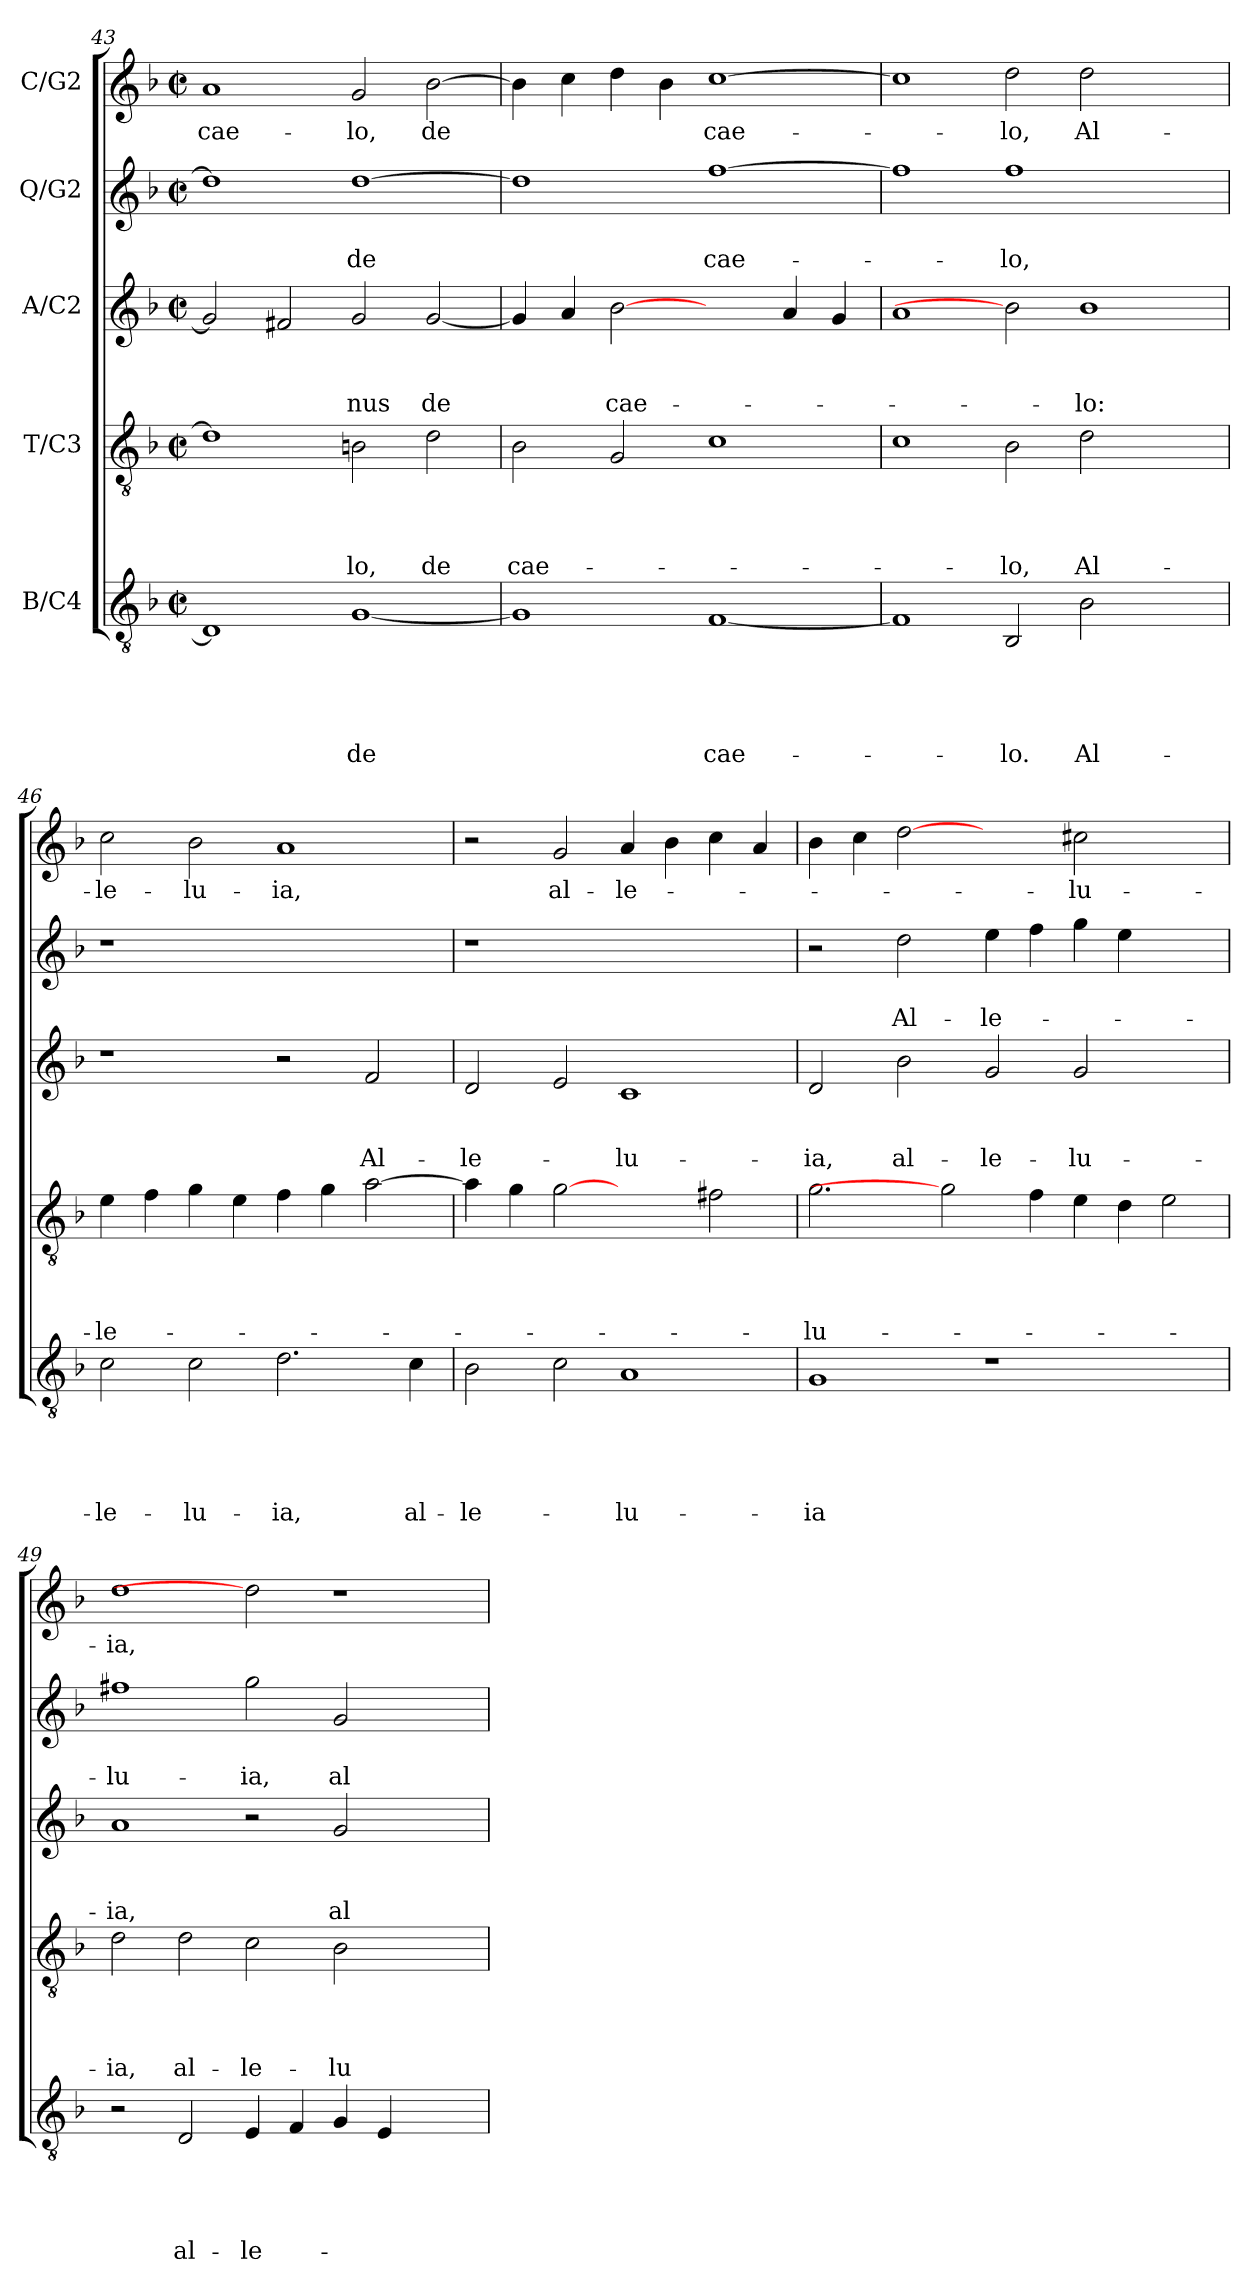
**kern	**text	**text	**text	**text	**text	**kern	**text	**text	**text	**text	**kern	**text	**text	**text	**kern	**text	**text	**kern	**text
*part5	*part5	*part5	*part5	*part5	*part5	*part4	*part4	*part4	*part4	*part4	*part3	*part3	*part3	*part3	*part2	*part2	*part2	*part1	*part1
*staff5	*staff5	*staff5	*staff5	*staff5	*staff5	*staff4	*staff4	*staff4	*staff4	*staff4	*staff3	*staff3	*staff3	*staff3	*staff2	*staff2	*staff2	*staff1	*staff1
*I"B/C4	*	*	*	*	*	*I"T/C3	*	*	*	*	*I"A/C2	*	*	*	*I"Q/G2	*	*	*I"C/G2	*
!!LO:LB:g=z
*clefGv2	*	*	*	*	*	*clefGv2	*	*	*	*	*clefG2	*	*	*	*clefG2	*	*	*clefG2	*
*k[b-]	*	*	*	*	*	*k[b-]	*	*	*	*	*k[b-]	*	*	*	*k[b-]	*	*	*k[b-]	*
*F:	*	*	*	*	*	*F:	*	*	*	*	*F:	*	*	*	*F:	*	*	*F:	*
*M2/2	*	*	*	*	*	*M2/2	*	*	*	*	*M2/2	*	*	*	*M2/2	*	*	*M2/2	*
*met(c|)	*	*	*	*	*	*met(c|)	*	*	*	*	*met(c|)	*	*	*	*met(c|)	*	*	*met(c|)	*
=43	=43	=43	=43	=43	=43	=43	=43	=43	=43	=43	=43	=43	=43	=43	=43	=43	=43	=43	=43
!	!	!	!	!	!	!	!	!	!	!	!	!	!	!	!	!	!	!	!LO:LY:b
1D]	.	.	.	.	.	1d]	.	.	.	.	2g/]	.	.	.	1dd]	.	.	1a	cae-
.	.	.	.	.	.	.	.	.	.	.	2f#X/	.	.	.	.	.	.	.	.
!	!	!	!	!	!LO:LY:b	!	!	!	!	!LO:LY:b	!	!	!	!LO:LY:b	!	!	!LO:LY:b	!	!LO:LY:b
[1G	.	.	.	.	de	2Bn\	.	.	.	-lo,	2g/	.	.	-nus	[1dd	.	de	2g/	-lo,
!	!	!	!	!	!	!	!	!	!	!LO:LY:b	!	!	!	!LO:LY:b	!	!	!	!	!LO:LY:b
.	.	.	.	.	.	2d\	.	.	.	de	[2g/	.	.	de	.	.	.	[2b-\	de
=44	=44	=44	=44	=44	=44	=44	=44	=44	=44	=44	=44	=44	=44	=44	=44	=44	=44	=44	=44
!	!	!	!	!	!	!	!	!	!	!LO:LY:b	!	!	!	!	!	!	!	!	!
1G]	.	.	.	.	.	2B-\	.	.	.	cae-	4g/]	.	.	.	1dd]	.	.	4b-\]	.
.	.	.	.	.	.	.	.	.	.	.	4a/	.	.	.	.	.	.	4cc\	.
!	!	!	!	!	!	!	!	!	!	!	!	!	!	!LO:LY:b	!	!	!	!	!
.	.	.	.	.	.	2G/	.	.	.	.	[2b-	.	.	cae-	.	.	.	4dd\	.
.	.	.	.	.	.	.	.	.	.	.	.	.	.	.	.	.	.	4b-\	.
!	!	!	!	!	!LO:LY:b	!	!	!	!	!	!	!	!	!	!	!	!LO:LY:b	!	!LO:LY:b
[1F	.	.	.	.	cae-	1c	.	.	.	.	2ryy	.	.	.	[1ff	.	cae-	[1cc	cae-
.	.	.	.	.	.	.	.	.	.	.	4a/	.	.	.	.	.	.	.	.
.	.	.	.	.	.	.	.	.	.	.	4g/	.	.	.	.	.	.	.	.
=45	=45	=45	=45	=45	=45	=45	=45	=45	=45	=45	=45	=45	=45	=45	=45	=45	=45	=45	=45
1F]	.	.	.	.	.	1c	.	.	.	.	1a	.	.	.	1ff]	.	.	1cc]	.
!	!	!	!	!	!LO:LY:b	!	!	!	!	!LO:LY:b	!	!	!	!	!	!	!LO:LY:b	!	!LO:LY:b
2BB-/	.	.	.	.	-lo.	2B-\	.	.	.	-lo,	2b-]	.	.	.	1ff	.	-lo,	2dd\	-lo,
!	!	!	!	!	!LO:LY:b	!	!	!	!	!LO:LY:b	!	!	!	!LO:LY:b	!	!	!	!	!LO:LY:b
2B-\	.	.	.	.	Al-	2d\	.	.	.	Al-	1b-	.	.	-lo:	.	.	.	2dd\	Al-
2ryy	.	.	.	.	.	2ryy	.	.	.	.	.	.	.	.	2ryy	.	.	2ryy	.
=46	=46	=46	=46	=46	=46	=46	=46	=46	=46	=46	=46	=46	=46	=46	=46	=46	=46	=46	=46
!	!	!	!	!	!LO:LY:b	!	!	!	!	!LO:LY:b	!	!	!	!	!	!	!	!	!LO:LY:b
2c\	.	.	.	.	-le-	4e\	.	.	.	-le-	1r	.	.	.	1r	.	.	2cc\	-le-
.	.	.	.	.	.	4f\	.	.	.	.	.	.	.	.	.	.	.	.	.
!	!	!	!	!	!LO:LY:b	!	!	!	!	!	!	!	!	!	!	!	!	!	!LO:LY:b
2c\	.	.	.	.	-lu-	4g\	.	.	.	.	.	.	.	.	.	.	.	2b-\	-lu-
.	.	.	.	.	.	4e\	.	.	.	.	.	.	.	.	.	.	.	.	.
!	!	!	!	!	!LO:LY:b	!	!	!	!	!	!	!	!	!	!	!	!	!	!LO:LY:b
2.d\	.	.	.	.	-ia,	4f\	.	.	.	.	2r	.	.	.	1ryy	.	.	1a	-ia,
.	.	.	.	.	.	4g\	.	.	.	.	.	.	.	.	.	.	.	.	.
!	!	!	!	!	!	!	!	!	!	!	!	!	!	!LO:LY:b	!	!	!	!	!
.	.	.	.	.	.	[2a\	.	.	.	.	2f/	.	.	Al-	.	.	.	.	.
!	!	!	!	!	!LO:LY:b	!	!	!	!	!	!	!	!	!	!	!	!	!	!
4c\	.	.	.	.	al-	.	.	.	.	.	.	.	.	.	.	.	.	.	.
=47	=47	=47	=47	=47	=47	=47	=47	=47	=47	=47	=47	=47	=47	=47	=47	=47	=47	=47	=47
!	!	!	!	!	!LO:LY:b	!	!	!	!	!	!	!	!	!LO:LY:b	!	!	!	!	!
2B-\	.	.	.	.	-le-	4a\]	.	.	.	.	2d/	.	.	-le-	1r	.	.	2r	.
.	.	.	.	.	.	4g\	.	.	.	.	.	.	.	.	.	.	.	.	.
!	!	!	!	!	!	!	!	!	!	!	!	!	!	!	!	!	!	!	!LO:LY:b
2c\	.	.	.	.	.	[2g	.	.	.	.	2e/	.	.	.	.	.	.	2g/	al-
!	!	!	!	!	!LO:LY:b	!	!	!	!	!	!	!	!	!LO:LY:b	!	!	!	!	!LO:LY:b
1A	.	.	.	.	-lu-	2ryy	.	.	.	.	1c	.	.	-lu-	1ryy	.	.	4a/	-le-
.	.	.	.	.	.	.	.	.	.	.	.	.	.	.	.	.	.	4b-\	.
.	.	.	.	.	.	2f#X\	.	.	.	.	.	.	.	.	.	.	.	4cc\	.
.	.	.	.	.	.	.	.	.	.	.	.	.	.	.	.	.	.	4a/	.
=48	=48	=48	=48	=48	=48	=48	=48	=48	=48	=48	=48	=48	=48	=48	=48	=48	=48	=48	=48
!	!	!	!	!	!LO:LY:b	!	!	!	!	!LO:LY:b	!	!	!	!LO:LY:b	!	!	!	!	!
1G	.	.	.	.	-ia	2.g\	.	.	.	-lu-	2d/	.	.	-ia,	2r	.	.	4b-\	.
.	.	.	.	.	.	.	.	.	.	.	.	.	.	.	.	.	.	4cc\	.
!	!	!	!	!	!	!	!	!	!	!	!	!	!	!LO:LY:b	!	!	!LO:LY:b	!	!
.	.	.	.	.	.	.	.	.	.	.	2b-\	.	.	al-	2dd\	.	Al-	[2dd	.
.	.	.	.	.	.	2g]	.	.	.	.	.	.	.	.	.	.	.	.	.
!	!	!	!	!	!	!	!	!	!	!	!	!	!	!LO:LY:b	!	!	!LO:LY:b	!	!
1r	.	.	.	.	.	.	.	.	.	.	2g/	.	.	-le-	4ee\	.	-le-	2ryy	.
.	.	.	.	.	.	4f\	.	.	.	.	.	.	.	.	4ff\	.	.	.	.
!	!	!	!	!	!	!	!	!	!	!	!	!	!	!LO:LY:b	!	!	!	!	!LO:LY:b
.	.	.	.	.	.	4e\	.	.	.	.	2g/	.	.	-lu-	4gg\	.	.	2cc#X\	-lu-
.	.	.	.	.	.	4d\	.	.	.	.	.	.	.	.	4ee\	.	.	.	.
2ryy	.	.	.	.	.	2e\	.	.	.	.	2ryy	.	.	.	2ryy	.	.	2ryy	.
!!LO:PB:g=z
=49	=49	=49	=49	=49	=49	=49	=49	=49	=49	=49	=49	=49	=49	=49	=49	=49	=49	=49	=49
!	!	!	!	!	!	!	!	!	!	!LO:LY:b	!	!	!	!LO:LY:b	!	!	!LO:LY:b	!	!LO:LY:b
2r	.	.	.	.	.	2d\	.	.	.	-ia,	1a	.	.	-ia,	1ff#X	.	-lu-	1dd	-ia,
!	!	!	!	!	!LO:LY:b	!	!	!	!	!LO:LY:b	!	!	!	!	!	!	!	!	!
2D/	.	.	.	.	al-	2d\	.	.	.	al-	.	.	.	.	.	.	.	.	.
!	!	!	!	!	!LO:LY:b	!	!	!	!	!LO:LY:b	!	!	!	!	!	!	!LO:LY:b	!	!
4E/	.	.	.	.	-le-	2c\	.	.	.	-le-	2r	.	.	.	2gg\	.	-ia,	2dd]	.
4F/	.	.	.	.	.	.	.	.	.	.	.	.	.	.	.	.	.	.	.
!	!	!	!	!	!	!	!	!	!	!LO:LY:b	!	!	!	!LO:LY:b	!	!	!LO:LY:b	!	!
4G/	.	.	.	.	.	2B-\	.	.	.	-lu-	2g/	.	.	al-	2g/	.	al-	1r	.
4E/	.	.	.	.	.	.	.	.	.	.	.	.	.	.	.	.	.	.	.
2ryy	.	.	.	.	.	2ryy	.	.	.	.	2ryy	.	.	.	2ryy	.	.	.	.
=	=	=	=	=	=	=	=	=	=	=	=	=	=	=	=	=	=	=	=
*-	*-	*-	*-	*-	*-	*-	*-	*-	*-	*-	*-	*-	*-	*-	*-	*-	*-	*-	*-
